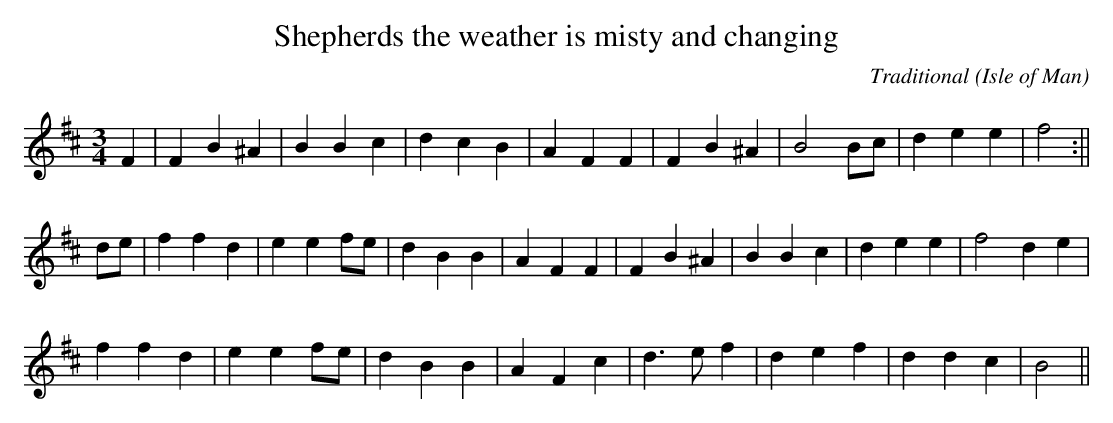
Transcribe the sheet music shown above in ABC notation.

X:1
T:Shepherds the weather is misty and changing
C:Traditional
O:Isle of Man
M:3/4
L:1/4
K:D
F|FB^A|BBc|dcB|AFF|FB^A|B2 B/c/|dee|f2:||
d/e/|ffd |ee f/e/|dBB|AFF|FB^A|BBc|dee|f2 de|
ffd|ee f/e/|dBB|AFc|d3/2e/f|def|ddc|B2||
